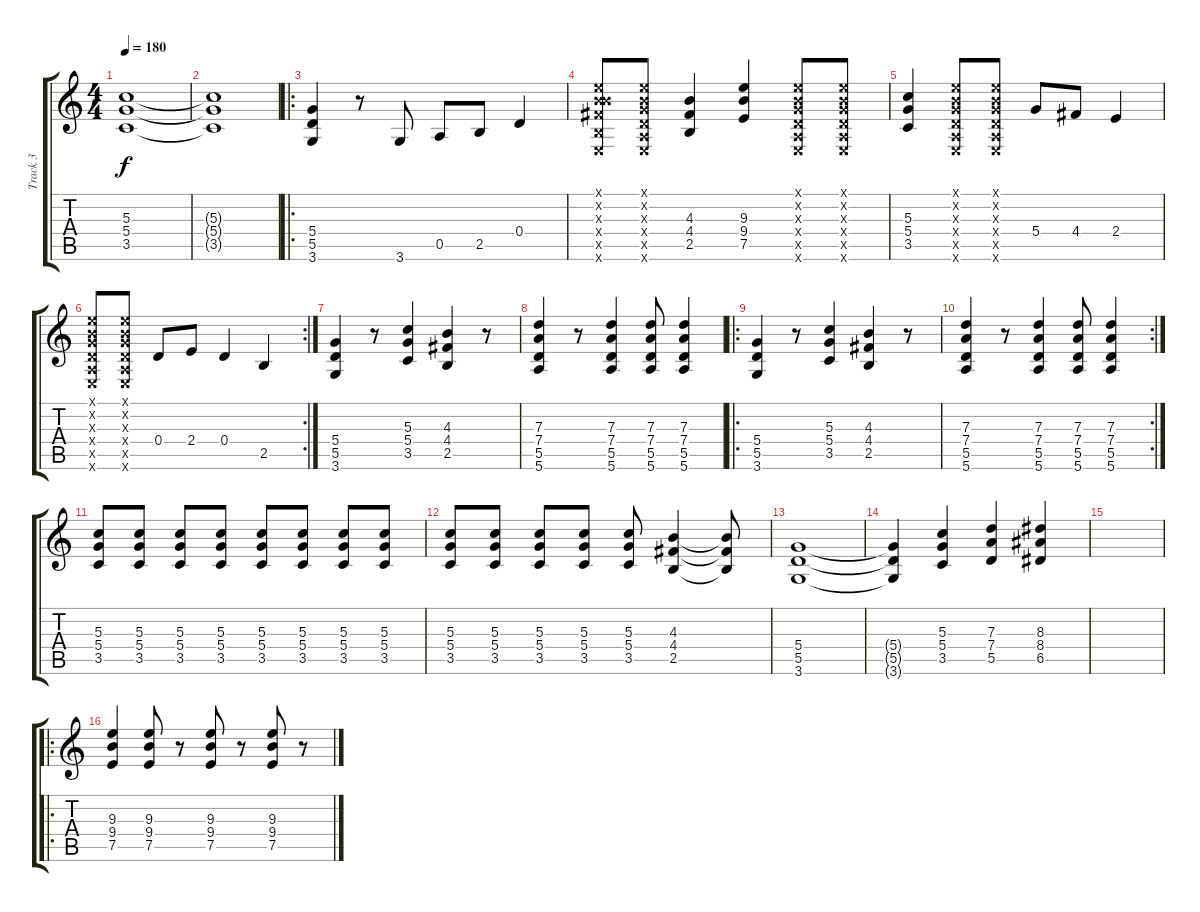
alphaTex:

\track ("Track 3" "Track 3") {instrument overdrivenguitar}
\staff {score tabs}
\tuning (E4 B3 G3 D3 A2 E2) {hide}
\ts (4 4)
\tempo 180
\clef g2
\ks c
(5.3 5.4 3.5).1{dy f} |
(5.3{t} 5.4{t} 3.5{t}).1 |
\ro
(5.4 5.5 3.6).4 r.8 3.6.8 0.5.8 2.5.8 0.4.4 |
(0.1{x} 0.2{x} 4.3{x} 4.4{x} 2.5{x} 0.6{x}).8 (0.1{x} 0.2{x} 0.3{x} 0.4{x} 0.5{x} 0.6{x}).8 (4.3 4.4 2.5).4 (9.3 9.4 7.5).4 (0.1{x} 0.2{x} 0.3{x} 0.4{x} 0.5{x} 0.6{x}).8 (0.1{x} 0.2{x} 0.3{x} 0.4{x} 0.5{x} 0.6{x}).8 |
(5.3 5.4 3.5).4 (0.1{x} 0.2{x} 0.3{x} 0.4{x} 0.5{x} 0.6{x}).8 (0.1{x} 0.2{x} 0.3{x} 0.4{x} 0.5{x} 0.6{x}).8 5.4.8 4.4.8 2.4.4 |
\rc 2
(0.1{x} 0.2{x} 0.3{x} 0.4{x} 0.5{x} 0.6{x}).8 (0.1{x} 0.2{x} 0.3{x} 0.4{x} 0.5{x} 0.6{x}).8 0.4.8 2.4.8 0.4.4 2.5.4 |
(5.4 5.5 3.6).4 r.8 (5.3 5.4 3.5).4 (4.3 4.4 2.5).4 r.8 |
(7.3 7.4 5.5 5.6).4 r.8 (7.3 7.4 5.5 5.6).4 (7.3 7.4 5.5 5.6).8 (7.3 7.4 5.5 5.6).4 |
\ro
(5.4 5.5 3.6).4 r.8 (5.3 5.4 3.5).4 (4.3 4.4 2.5).4 r.8 |
\rc 2
(7.3 7.4 5.5 5.6).4 r.8 (7.3 7.4 5.5 5.6).4 (7.3 7.4 5.5 5.6).8 (7.3 7.4 5.5 5.6).4 |
(5.3 5.4 3.5).8 (5.3 5.4 3.5).8 (5.3 5.4 3.5).8 (5.3 5.4 3.5).8 (5.3 5.4 3.5).8 (5.3 5.4 3.5).8 (5.3 5.4 3.5).8 (5.3 5.4 3.5).8 |
(5.3 5.4 3.5).8 (5.3 5.4 3.5).8 (5.3 5.4 3.5).8 (5.3 5.4 3.5).8 (5.3 5.4 3.5).8 (4.3 4.4 2.5).4 (4.3{t} 4.4{t} 2.5{t}).8 |
(5.4 5.5 3.6).1 |
(5.4{t} 5.5{t} 3.6{t}).4 (5.3 5.4 3.5).4 (7.3 7.4 5.5).4 (8.3 8.4 6.5).4 |
|
\ro
(9.3 9.4 7.5).4 (9.3 9.4 7.5).8 r.8 (9.3 9.4 7.5).8 r.8 (9.3 9.4 7.5).8 r.8
